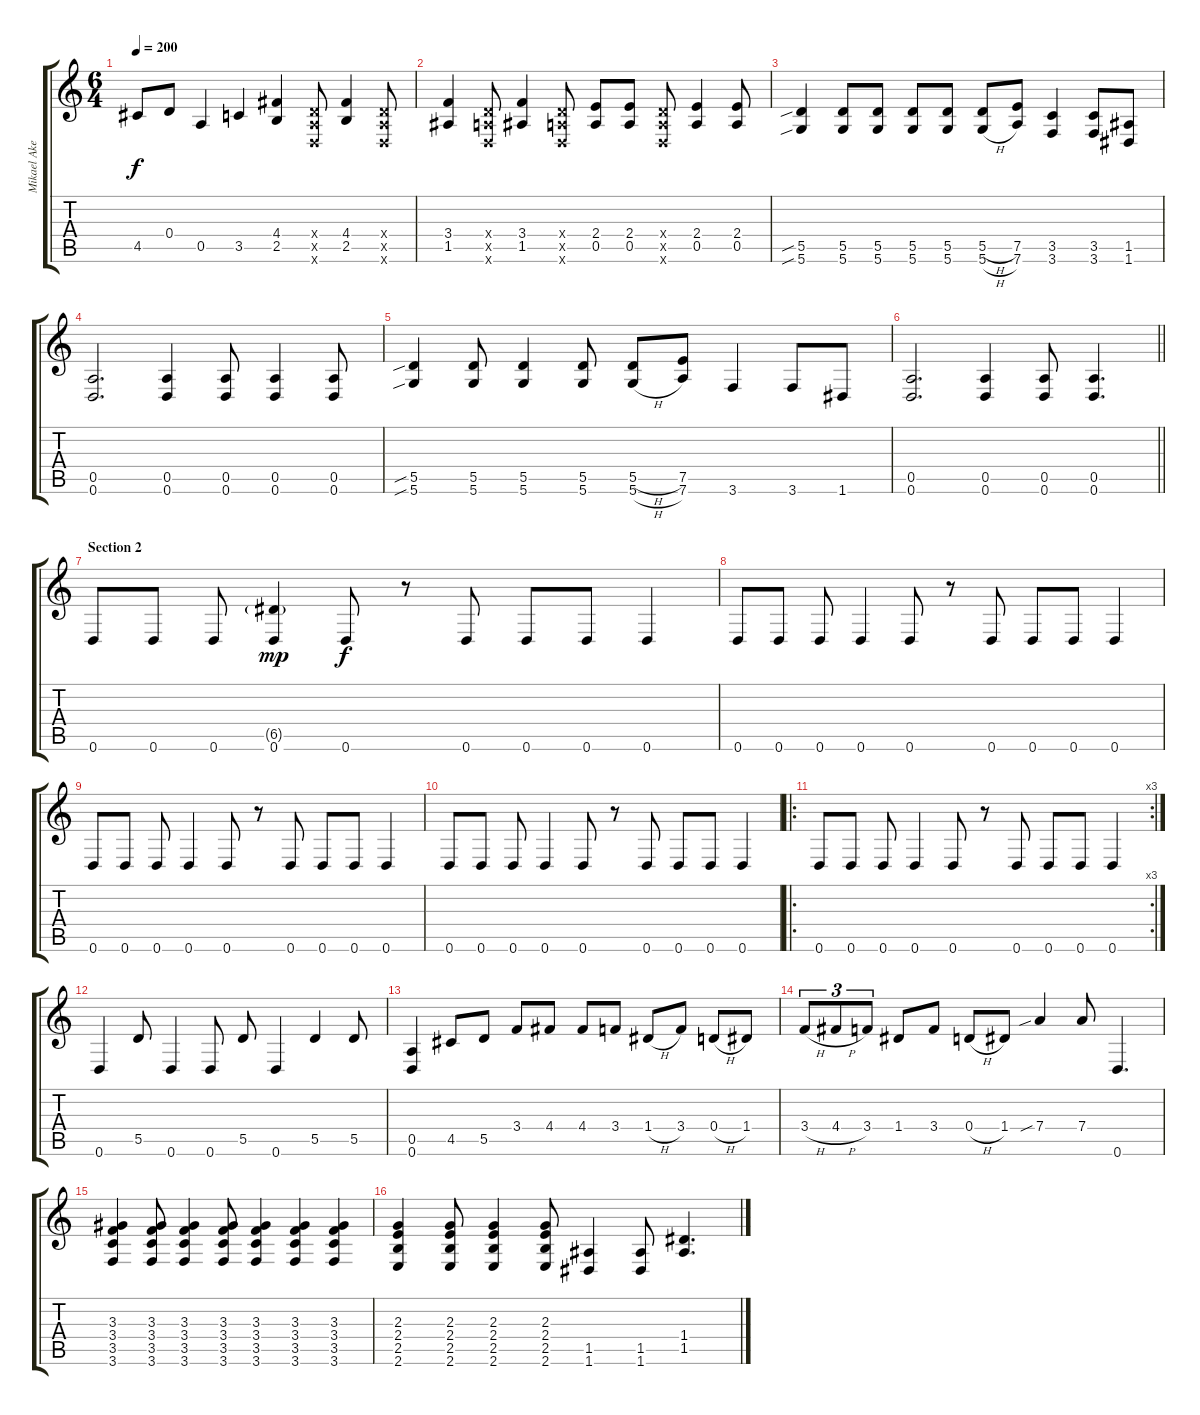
\track ("Mikael Akerfeldt" "Mikael Ake") {instrument distortionguitar}
\staff {score tabs}
\tuning (D4 A3 F3 D3 A2 D2) {hide}
\ts (6 4)
\tempo 200
\clef g2
\ks c
4.5.8{dy f} 0.4.8 0.5.4 3.5.4 (4.4 2.5).4 (0.4{x} 0.5{x} 0.6{x}).8 (4.4 2.5).4 (0.4{x} 0.5{x} 0.6{x}).8 |
(3.4 1.5).4 (0.4{x} 0.5{x} 0.6{x}).8 (3.4 1.5).4 (0.4{x} 0.5{x} 0.6{x}).8 (2.4 0.5).8 (2.4 0.5).8 (0.4{x} 0.5{x} 0.6{x}).8 (2.4 0.5).4 (2.4 0.5).8 |
(5.5{sib} 5.6{sib}).4 (5.5 5.6).8 (5.5 5.6).8 (5.5 5.6).8 (5.5 5.6).8 (5.5{h} 5.6{h}).8 (7.5 7.6).8 (3.5 3.6).4 (3.5 3.6).8 (1.5 1.6).8 |
(0.5 0.6).2{d} (0.5 0.6).4 (0.5 0.6).8 (0.5 0.6).4 (0.5 0.6).8 |
(5.5{sib} 5.6{sib}).4 (5.5 5.6).8 (5.5 5.6).4 (5.5 5.6).8 (5.5{h} 5.6{h}).8 (7.5 7.6).8 3.6.4 3.6.8 1.6.8 |
\barLineRight lightlight
(0.5 0.6).2{d} (0.5 0.6).4 (0.5 0.6).8 (0.5 0.6).4{d} |
\section ("" "Section 2")
0.6.8 0.6.8 0.6.8 (6.5{g} 0.6).4{dy mp} 0.6.8{dy f} r.8 0.6.8 0.6.8 0.6.8 0.6.4 |
0.6.8 0.6.8 0.6.8 0.6.4 0.6.8 r.8 0.6.8 0.6.8 0.6.8 0.6.4 |
0.6.8 0.6.8 0.6.8 0.6.4 0.6.8 r.8 0.6.8 0.6.8 0.6.8 0.6.4 |
0.6.8 0.6.8 0.6.8 0.6.4 0.6.8 r.8 0.6.8 0.6.8 0.6.8 0.6.4 |
\ro
\rc 3
0.6.8 0.6.8 0.6.8 0.6.4 0.6.8 r.8 0.6.8 0.6.8 0.6.8 0.6.4 |
0.6.4 5.5.8 0.6.4 0.6.8 5.5.8 0.6.4 5.5.4 5.5.8 |
(0.5 0.6).4 4.5.8 5.5.8 3.4.8 4.4.8 4.4.8 3.4.8 1.4{h}.8 3.4.8 0.4{h}.8 1.4.8 |
3.4{h}.8{tu (3 2)} 4.4{h}.8{tu (3 2)} 3.4.8{tu (3 2)} 1.4.8 3.4.8 0.4{h}.8 1.4.8 7.4{sib}.4 7.4.8 0.6.4{d} |
(3.3 3.4 3.5 3.6).4 (3.3 3.4 3.5 3.6).8 (3.3 3.4 3.5 3.6).4 (3.3 3.4 3.5 3.6).8 (3.3 3.4 3.5 3.6).4 (3.3 3.4 3.5 3.6).4 (3.3 3.4 3.5 3.6).4 |
(2.3 2.4 2.5 2.6).4 (2.3 2.4 2.5 2.6).8 (2.3 2.4 2.5 2.6).4 (2.3 2.4 2.5 2.6).8 (1.5 1.6).4 (1.5 1.6).8 (1.4 1.5).4{d}
